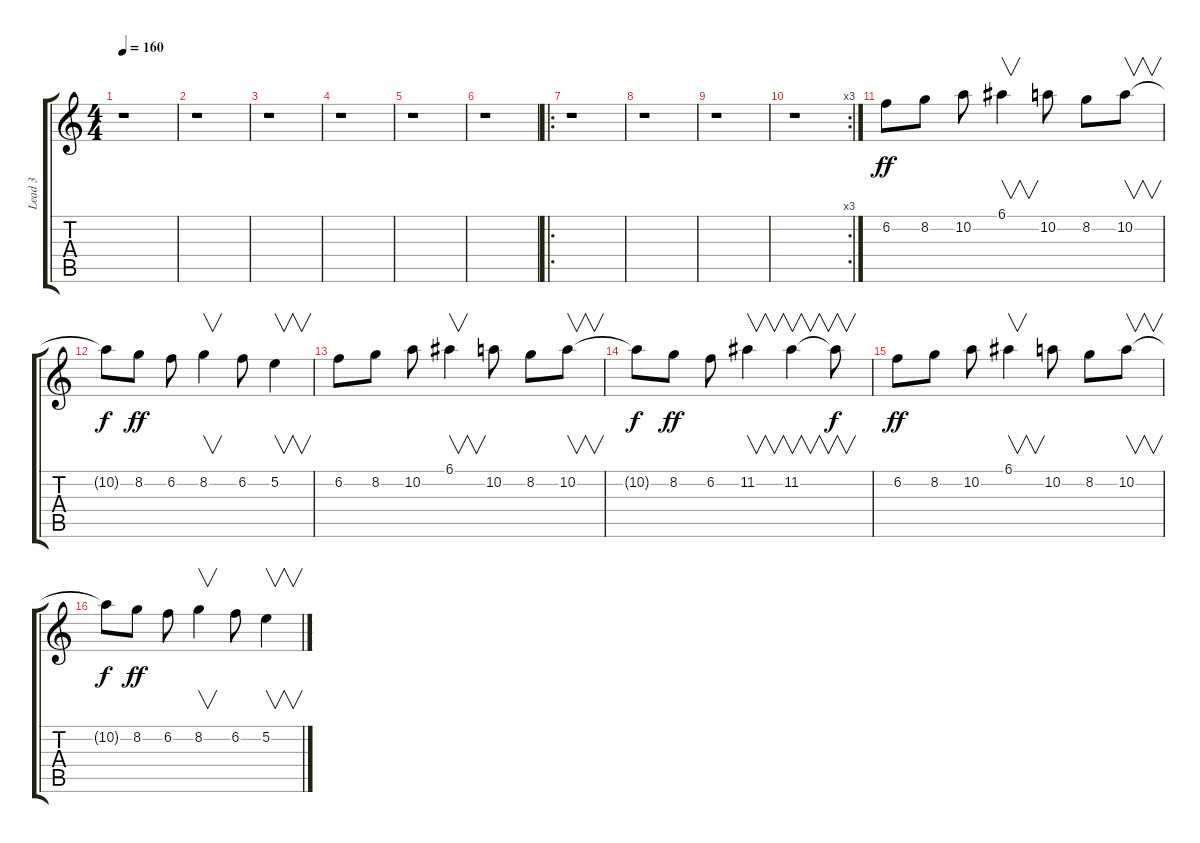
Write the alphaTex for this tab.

\track ("Lead 3" "Lead 3") {instrument distortionguitar}
\staff {score tabs}
\tuning (E4 B3 G3 D3 A2 D2) {hide}
\ts (4 4)
\tempo 160
\clef g2
\ks c
r.1{dy f} |
r.1 |
r.1 |
r.1 |
r.1 |
r.1 |
\ro
r.1 |
r.1 |
r.1 |
\rc 3
r.1 |
6.2.8{dy ff} 8.2.8 10.2.8 6.1.4{v} 10.2.8 8.2.8 10.2.8{v} |
10.2{t}.8{dy f} 8.2.8{dy ff} 6.2.8 8.2.4{v} 6.2.8 5.2.4{v} |
6.2.8 8.2.8 10.2.8 6.1.4{v} 10.2.8 8.2.8 10.2.8{v} |
10.2{t}.8{dy f} 8.2.8{dy ff} 6.2.8 11.2.4{v} 11.2.4{v} 11.2{t}.8{v dy f} |
6.2.8{dy ff} 8.2.8 10.2.8 6.1.4{v} 10.2.8 8.2.8 10.2.8{v} |
10.2{t}.8{dy f} 8.2.8{dy ff} 6.2.8 8.2.4{v} 6.2.8 5.2.4{v}
